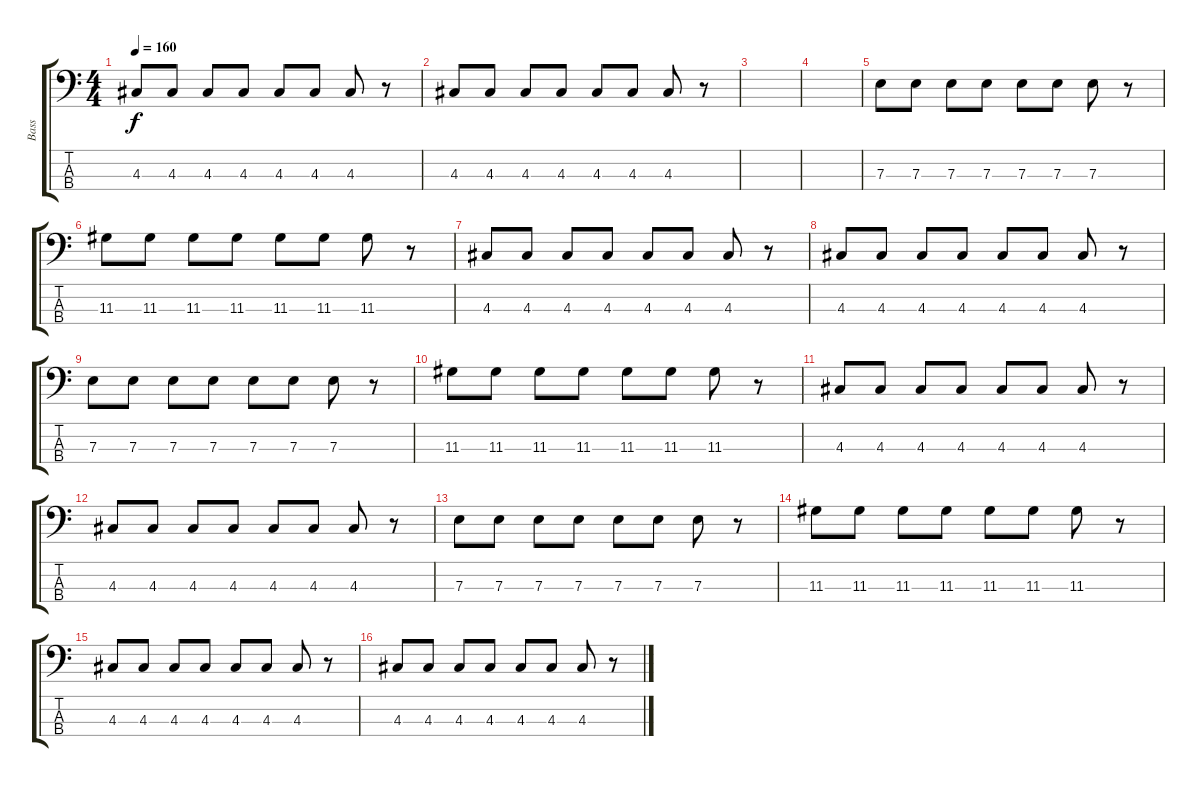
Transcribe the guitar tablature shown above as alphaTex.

\track ("Bass" "Bass") {instrument electricbasspick}
\staff {score tabs}
\tuning (G2 D2 A1 E1) {hide}
\ts (4 4)
\tempo 160
\clef f4
\ks c
4.3.8{dy f instrument electricbasspick} 4.3.8 4.3.8 4.3.8 4.3.8 4.3.8 4.3.8 r.8 |
4.3.8 4.3.8 4.3.8 4.3.8 4.3.8 4.3.8 4.3.8 r.8 |
|
|
7.3.8 7.3.8 7.3.8 7.3.8 7.3.8 7.3.8 7.3.8 r.8 |
11.3.8 11.3.8 11.3.8 11.3.8 11.3.8 11.3.8 11.3.8 r.8 |
4.3.8 4.3.8 4.3.8 4.3.8 4.3.8 4.3.8 4.3.8 r.8 |
4.3.8 4.3.8 4.3.8 4.3.8 4.3.8 4.3.8 4.3.8 r.8 |
7.3.8 7.3.8 7.3.8 7.3.8 7.3.8 7.3.8 7.3.8 r.8 |
11.3.8 11.3.8 11.3.8 11.3.8 11.3.8 11.3.8 11.3.8 r.8 |
4.3.8 4.3.8 4.3.8 4.3.8 4.3.8 4.3.8 4.3.8 r.8 |
4.3.8 4.3.8 4.3.8 4.3.8 4.3.8 4.3.8 4.3.8 r.8 |
7.3.8 7.3.8 7.3.8 7.3.8 7.3.8 7.3.8 7.3.8 r.8 |
11.3.8 11.3.8 11.3.8 11.3.8 11.3.8 11.3.8 11.3.8 r.8 |
4.3.8 4.3.8 4.3.8 4.3.8 4.3.8 4.3.8 4.3.8 r.8 |
4.3.8 4.3.8 4.3.8 4.3.8 4.3.8 4.3.8 4.3.8 r.8
